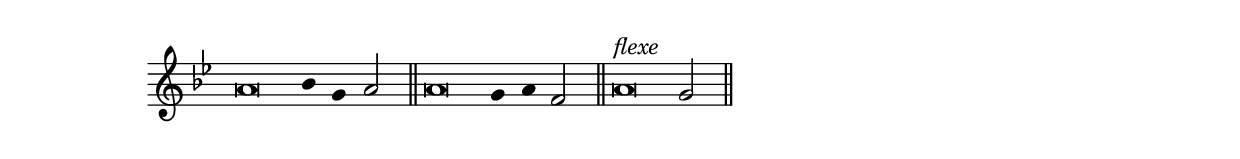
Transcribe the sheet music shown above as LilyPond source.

%% Do not edit this file; it is auto-generated from LSR http://lsr.dsi.unimi.it
%% This file is in the public domain.
\version "2.11.57"

\header {
  lsrtags = "rhythms, vocal-music, ancient-notation, contexts-and-engravers"

  texidoces = "
Este tipo de notación se utiliza para el canto de los Salmos, en
que las estrofas no siempre tienen la misma longitud.

"
  doctitlees = "Notación de responsos o salmos"

  texidoc = "
This form of notation is used for the chant of the Psalms, where verses
aren't always the same length.

"
  doctitle = "Chant or psalms notation"
} % begin verbatim
stemOn = { \override Staff.Stem #'transparent = ##f }
stemOff = { \override Staff.Stem #'transparent = ##t }

\score {
  \new Staff \with { \remove "Time_signature_engraver" }
  {
    \key g \minor
    \cadenzaOn
    \stemOff a'\breve bes'4 g'4
    \stemOn a'2 \bar "||"
    \stemOff a'\breve g'4 a'4
    \stemOn f'2 \bar "||"
    \stemOff a'\breve^\markup { \italic flexe }
    \stemOn g'2 \bar "||"
  }
}
